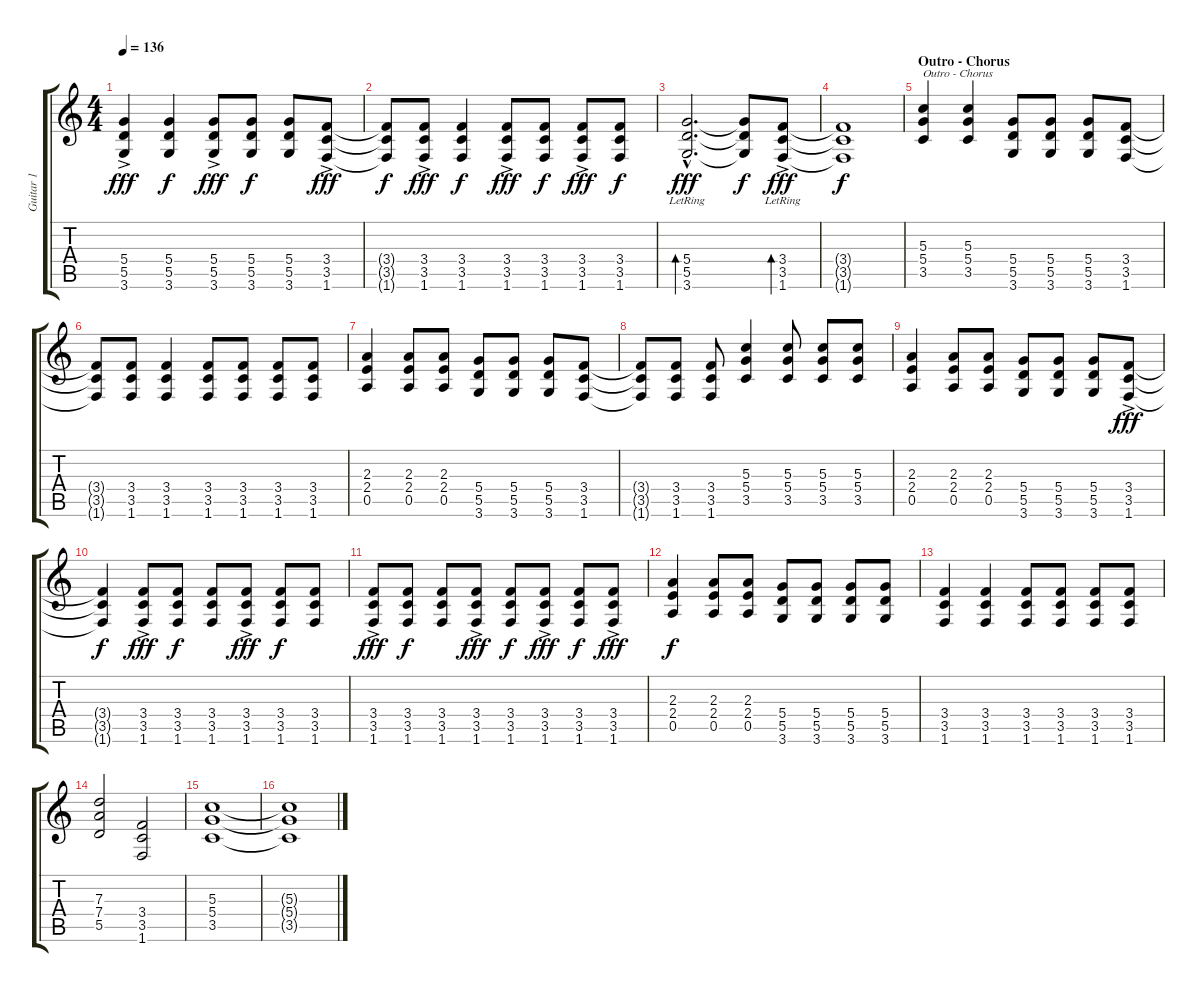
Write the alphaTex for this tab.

\track ("Guitar 1" "Guitar 1") {instrument electricguitarclean}
\staff {score tabs}
\tuning (E4 C4 G3 D3 A2 E2) {hide}
\ts (4 4)
\tempo 136
\clef g2
\ks c
(5.4{ac} 5.5{ac} 3.6{ac}).4{dy fff} (5.4 5.5 3.6).4{dy f} (5.4{ac} 5.5{ac} 3.6{ac}).8{dy fff} (5.4 5.5 3.6).8{dy f} (5.4 5.5 3.6).8 (3.4{ac} 3.5{ac} 1.6{ac}).8{dy fff} |
(3.4{t} 3.5{t} 1.6{t}).8{dy f} (3.4{ac} 3.5{ac} 1.6{ac}).8{dy fff} (3.4 3.5 1.6).4{dy f} (3.4{ac} 3.5{ac} 1.6{ac}).8{dy fff} (3.4 3.5 1.6).8{dy f} (3.4{ac} 3.5{ac} 1.6{ac}).8{dy fff} (3.4 3.5 1.6).8{dy f} |
(5.4{hac lr} 5.5{hac lr} 3.6{hac lr}).2{d bd 240 dy fff volume 16 instrument electricguitarclean} (5.4{t} 5.5{t} 3.6{t}).8{dy f} (3.4{ac lr} 3.5{ac lr} 1.6{ac lr}).8{bd 240 dy fff} |
(3.4{t} 3.5{t} 1.6{t}).1{dy f} |
\section ("" "Outro - Chorus")
(5.3 5.4 3.5).4{txt "Outro - Chorus"} (5.3 5.4 3.5).4 (5.4 5.5 3.6).8 (5.4 5.5 3.6).8 (5.4 5.5 3.6).8 (3.4 3.5 1.6).8 |
(3.4{t} 3.5{t} 1.6{t}).8 (3.4 3.5 1.6).8 (3.4 3.5 1.6).4 (3.4 3.5 1.6).8 (3.4 3.5 1.6).8 (3.4 3.5 1.6).8 (3.4 3.5 1.6).8 |
(2.3 2.4 0.5).4 (2.3 2.4 0.5).8 (2.3 2.4 0.5).8 (5.4 5.5 3.6).8 (5.4 5.5 3.6).8 (5.4 5.5 3.6).8 (3.4 3.5 1.6).8 |
(3.4{t} 3.5{t} 1.6{t}).8 (3.4 3.5 1.6).8 (3.4 3.5 1.6).8 (5.3 5.4 3.5).4 (5.3 5.4 3.5).8 (5.3 5.4 3.5).8 (5.3 5.4 3.5).8 |
(2.3 2.4 0.5).4 (2.3 2.4 0.5).8 (2.3 2.4 0.5).8 (5.4 5.5 3.6).8 (5.4 5.5 3.6).8 (5.4 5.5 3.6).8 (3.4{ac} 3.5{ac} 1.6{ac}).8{dy fff} |
(3.4{t} 3.5{t} 1.6{t}).4{dy f} (3.4{ac} 3.5{ac} 1.6{ac}).8{dy fff volume 10 instrument electricguitarmuted} (3.4 3.5 1.6).8{dy f} (3.4 3.5 1.6).8 (3.4{ac} 3.5{ac} 1.6{ac}).8{dy fff} (3.4 3.5 1.6).8{dy f} (3.4 3.5 1.6).8 |
(3.4{ac} 3.5{ac} 1.6{ac}).8{dy fff} (3.4 3.5 1.6).8{dy f} (3.4 3.5 1.6).8 (3.4{ac} 3.5{ac} 1.6{ac}).8{dy fff} (3.4 3.5 1.6).8{dy f} (3.4{ac} 3.5{ac} 1.6{ac}).8{dy fff} (3.4 3.5 1.6).8{dy f} (3.4{ac} 3.5{ac} 1.6{ac}).8{dy fff} |
(2.3 2.4 0.5).4{dy f volume 16 instrument electricguitarclean} (2.3 2.4 0.5).8 (2.3 2.4 0.5).8 (5.4 5.5 3.6).8 (5.4 5.5 3.6).8 (5.4 5.5 3.6).8 (5.4 5.5 3.6).8 |
(3.4 3.5 1.6).4 (3.4 3.5 1.6).4 (3.4 3.5 1.6).8 (3.4 3.5 1.6).8 (3.4 3.5 1.6).8 (3.4 3.5 1.6).8 |
(7.3 7.4 5.5).2 (3.4 3.5 1.6).2 |
(5.3 5.4 3.5).1 |
(5.3{t} 5.4{t} 3.5{t}).1
